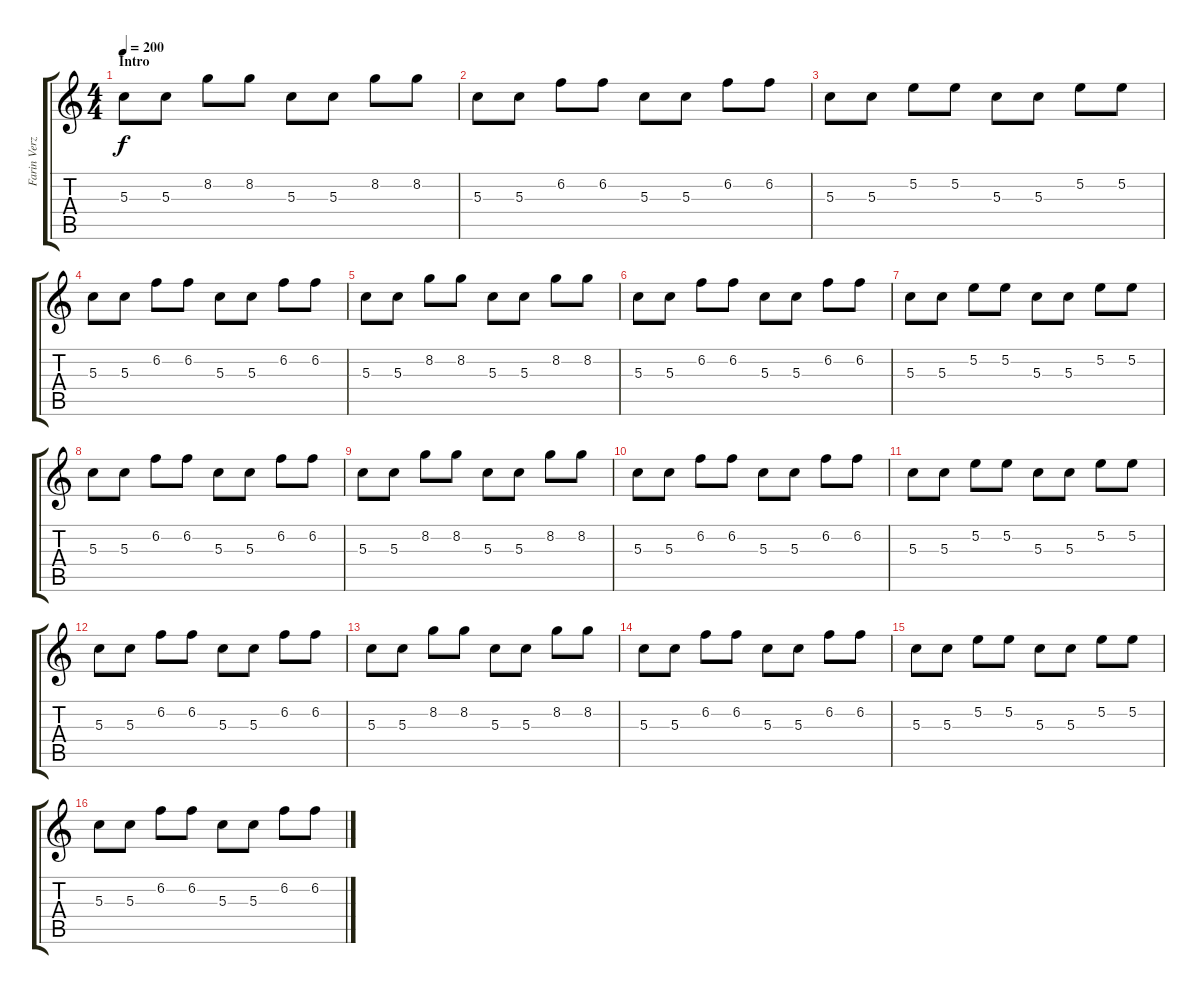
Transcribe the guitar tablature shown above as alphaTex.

\track ("Farin Verzerrt" "Farin Verz") {instrument distortionguitar}
\staff {score tabs}
\tuning (E4 B3 G3 D3 A2 E2) {hide}
\ts (4 4)
\section ("" "Intro")
\tempo 200
\clef g2
\ks c
5.3.8{dy f instrument distortionguitar} 5.3.8 8.2.8 8.2.8 5.3.8 5.3.8 8.2.8 8.2.8 |
5.3.8 5.3.8 6.2.8 6.2.8 5.3.8 5.3.8 6.2.8 6.2.8 |
5.3.8 5.3.8 5.2.8 5.2.8 5.3.8 5.3.8 5.2.8 5.2.8 |
5.3.8 5.3.8 6.2.8 6.2.8 5.3.8 5.3.8 6.2.8 6.2.8 |
5.3.8 5.3.8 8.2.8 8.2.8 5.3.8 5.3.8 8.2.8 8.2.8 |
5.3.8 5.3.8 6.2.8 6.2.8 5.3.8 5.3.8 6.2.8 6.2.8 |
5.3.8 5.3.8 5.2.8 5.2.8 5.3.8 5.3.8 5.2.8 5.2.8 |
5.3.8 5.3.8 6.2.8 6.2.8 5.3.8 5.3.8 6.2.8 6.2.8 |
5.3.8 5.3.8 8.2.8 8.2.8 5.3.8 5.3.8 8.2.8 8.2.8 |
5.3.8 5.3.8 6.2.8 6.2.8 5.3.8 5.3.8 6.2.8 6.2.8 |
5.3.8 5.3.8 5.2.8 5.2.8 5.3.8 5.3.8 5.2.8 5.2.8 |
5.3.8 5.3.8 6.2.8 6.2.8 5.3.8 5.3.8 6.2.8 6.2.8 |
5.3.8 5.3.8 8.2.8 8.2.8 5.3.8 5.3.8 8.2.8 8.2.8 |
5.3.8 5.3.8 6.2.8 6.2.8 5.3.8 5.3.8 6.2.8 6.2.8 |
5.3.8 5.3.8 5.2.8 5.2.8 5.3.8 5.3.8 5.2.8 5.2.8 |
5.3.8 5.3.8 6.2.8 6.2.8 5.3.8 5.3.8 6.2.8 6.2.8
